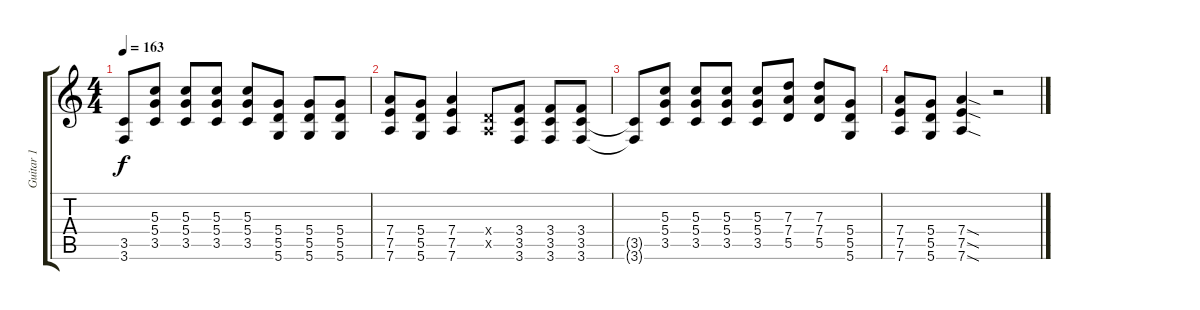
\track ("Guitar 1" "Guitar 1") {instrument distortionguitar}
\staff {score tabs}
\tuning (E4 B3 G3 D3 A2 D2) {hide}
\ts (4 4)
\tempo 163
\clef g2
\ks c
(3.5{t} 3.6{t}).8{dy f} (5.3 5.4 3.5).8 (5.3 5.4 3.5).8 (5.3 5.4 3.5).8 (5.3 5.4 3.5).8 (5.4 5.5 5.6).8 (5.4 5.5 5.6).8 (5.4 5.5 5.6).8 |
(7.4 7.5 7.6).8 (5.4 5.5 5.6).8 (7.4 7.5 7.6).4 (0.4{x} 0.5{x}).8 (3.4 3.5 3.6).8 (3.4 3.5 3.6).8 (3.4 3.5 3.6).8 |
(3.5{t} 3.6{t}).8 (5.3 5.4 3.5).8 (5.3 5.4 3.5).8 (5.3 5.4 3.5).8 (5.3 5.4 3.5).8 (7.3 7.4 5.5).8 (7.3 7.4 5.5).8 (5.4 5.5 5.6).8 |
(7.4 7.5 7.6).8 (5.4 5.5 5.6).8 (7.4{sod} 7.5{sod} 7.6{sod}).4 r.2
